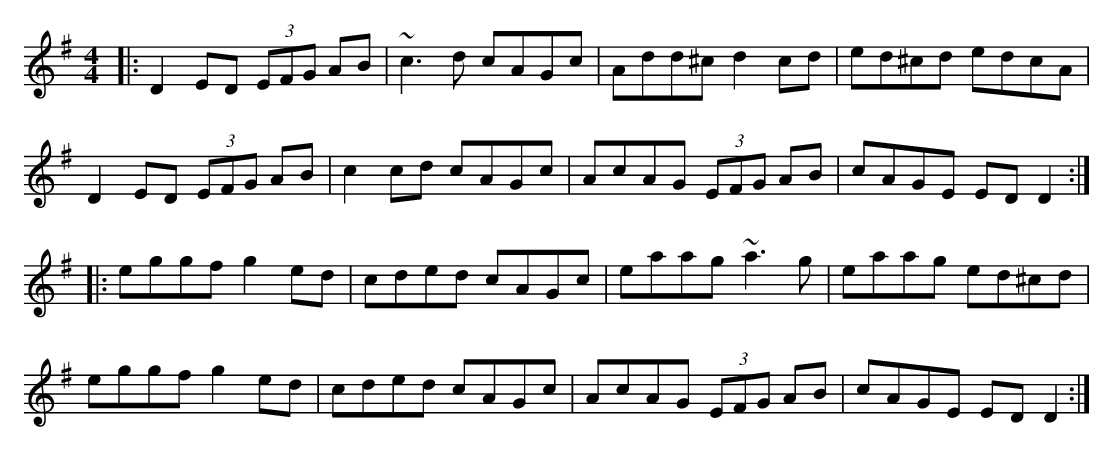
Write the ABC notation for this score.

X:1
M:4/4
K:Dmix
|:D2 ED (3EFG AB|~c3d cAGc|Add^c d2 cd|ed^cd edcA|
D2 ED (3EFG AB|c2cd cAGc|AcAG (3EFG AB|cAGE ED D2:|
|:eggf g2 ed|cded cAGc|eaag ~a3g|eaag ed^cd|
eggf g2 ed|cded cAGc|AcAG (3EFG AB|cAGE ED D2:|
